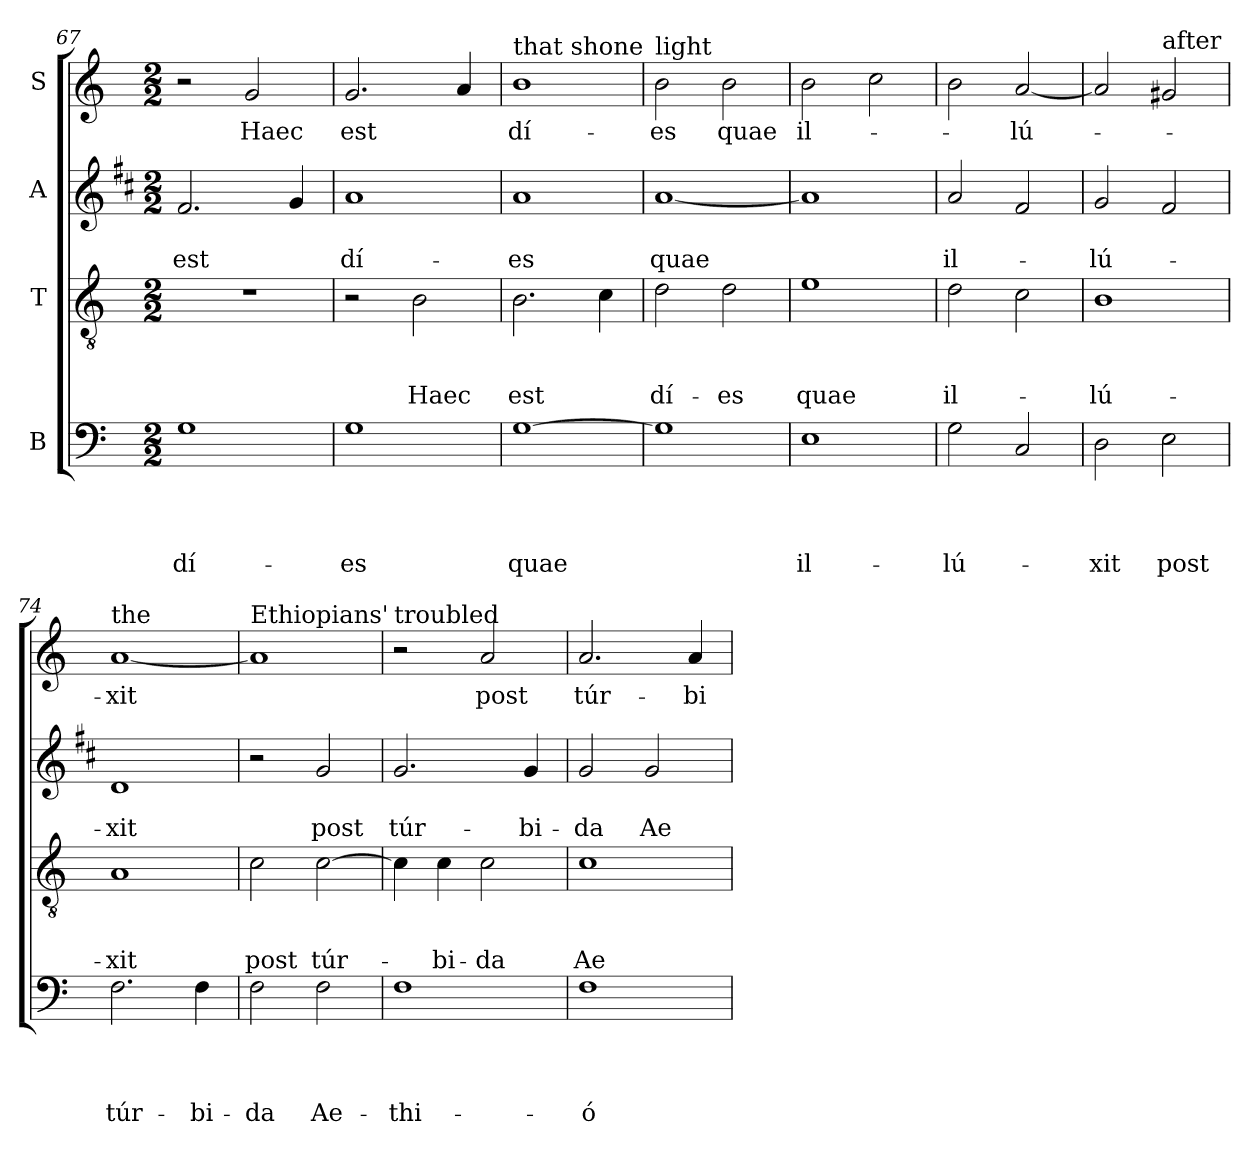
**kern	**text	**text	**text	**text	**kern	**text	**text	**text	**kern	**text	**text	**kern	**text
*part4	*part4	*part4	*part4	*part4	*part3	*part3	*part3	*part3	*part2	*part2	*part2	*part1	*part1
*staff4	*staff4	*staff4	*staff4	*staff4	*staff3	*staff3	*staff3	*staff3	*staff2	*staff2	*staff2	*staff1	*staff1
*I"B	*	*	*	*	*I"T	*	*	*	*I"A	*	*	*I"S	*
*clefF4	*	*	*	*	*clefGv2	*	*	*	*clefG2	*	*	*clefG2	*
*	*	*	*	*	*	*	*	*	*ITrd1c2	*	*	*	*
*k[]	*	*	*	*	*k[]	*	*	*	*k[]	*	*	*k[]	*
*C:	*	*	*	*	*C:	*	*	*	*C:	*	*	*C:	*
*M2/2	*	*	*	*	*M2/2	*	*	*	*M2/2	*	*	*M2/2	*
=67	=67	=67	=67	=67	=67	=67	=67	=67	=67	=67	=67	=67	=67
!	!	!	!	!LO:LY:b	!	!	!	!	!	!	!LO:LY:b	!	!
1G	.	.	.	dí-	1r	.	.	.	2.e/	.	est	2r	.
!	!	!	!	!	!	!	!	!	!	!	!	!	!LO:LY:b
.	.	.	.	.	.	.	.	.	.	.	.	2g/	Haec
.	.	.	.	.	.	.	.	.	4f/	.	.	.	.
=68	=68	=68	=68	=68	=68	=68	=68	=68	=68	=68	=68	=68	=68
!	!	!	!	!LO:LY:b	!	!	!	!	!	!	!LO:LY:b	!	!LO:LY:b
1G	.	.	.	-es	2r	.	.	.	1g	.	dí-	2.g/	est
!	!	!	!	!	!	!	!	!LO:LY:b	!	!	!	!	!
.	.	.	.	.	2B\	.	.	Haec	.	.	.	.	.
.	.	.	.	.	.	.	.	.	.	.	.	4a/	.
=69	=69	=69	=69	=69	=69	=69	=69	=69	=69	=69	=69	=69	=69
!	!	!	!	!	!	!	!	!	!	!	!	!LO:TX:a:t=that shone	!
!	!	!	!	!LO:LY:b	!	!	!	!LO:LY:b	!	!	!LO:LY:b	!	!LO:LY:b
[1G	.	.	.	quae	2.B\	.	.	est	1g	.	-es	1b	dí-
.	.	.	.	.	4c\	.	.	.	.	.	.	.	.
=70	=70	=70	=70	=70	=70	=70	=70	=70	=70	=70	=70	=70	=70
!	!	!	!	!	!	!	!	!	!	!	!	!LO:TX:a:t=light	!
!	!	!	!	!	!	!	!	!LO:LY:b	!	!	!LO:LY:b	!	!LO:LY:b
1G]	.	.	.	.	2d\	.	.	dí-	[1g	.	quae	2b\	-es
!	!	!	!	!	!	!	!	!LO:LY:b	!	!	!	!	!LO:LY:b
.	.	.	.	.	2d\	.	.	-es	.	.	.	2b\	quae
!!LO:PB:g=z
=71	=71	=71	=71	=71	=71	=71	=71	=71	=71	=71	=71	=71	=71
!	!	!	!	!LO:LY:b	!	!	!	!LO:LY:b	!	!	!	!	!LO:LY:b
1E	.	.	.	il-	1e	.	.	quae	1g]	.	.	2b\	il-
.	.	.	.	.	.	.	.	.	.	.	.	2cc\	.
=72	=72	=72	=72	=72	=72	=72	=72	=72	=72	=72	=72	=72	=72
!	!	!	!	!LO:LY:b	!	!	!	!LO:LY:b	!	!	!LO:LY:b	!	!
2G\	.	.	.	-lú-	2d\	.	.	il-	2g/	.	il-	2b\	.
!	!	!	!	!	!	!	!	!	!	!	!	!	!LO:LY:b
2C/	.	.	.	.	2c\	.	.	.	2e/	.	.	[2a/	-lú-
=73	=73	=73	=73	=73	=73	=73	=73	=73	=73	=73	=73	=73	=73
!	!	!	!	!LO:LY:b	!	!	!	!LO:LY:b	!	!	!LO:LY:b	!	!
2D\	.	.	.	-xit	1B	.	.	-lú-	2f/	.	-lú-	2a/]	.
!	!	!	!	!	!	!	!	!	!	!	!	!LO:TX:a:t=after	!
!	!	!	!	!LO:LY:b	!	!	!	!	!	!	!	!	!
2E\	.	.	.	post	.	.	.	.	2e/	.	.	2g#/	.
=74	=74	=74	=74	=74	=74	=74	=74	=74	=74	=74	=74	=74	=74
!	!	!	!	!	!	!	!	!	!	!	!	!LO:TX:a:t=the	!
!	!	!	!	!LO:LY:b	!	!	!	!LO:LY:b	!	!	!LO:LY:b	!	!LO:LY:b
2.F\	.	.	.	túr-	1A	.	.	-xit	1c	.	-xit	[1a	-xit
!	!	!	!	!LO:LY:b	!	!	!	!	!	!	!	!	!
4F\	.	.	.	-bi-	.	.	.	.	.	.	.	.	.
=75	=75	=75	=75	=75	=75	=75	=75	=75	=75	=75	=75	=75	=75
!	!	!	!	!	!	!	!	!	!	!	!	!LO:TX:a:t=Ethiopians'	!
!	!	!	!	!LO:LY:b	!	!	!	!LO:LY:b	!	!	!	!	!
2F\	.	.	.	-da	2c\	.	.	post	2r	.	.	1a]	.
!	!	!	!	!LO:LY:b	!	!	!	!LO:LY:b	!	!	!LO:LY:b	!	!
2F\	.	.	.	Ae-	[2c\	.	.	túr-	2f/	.	post	.	.
=76	=76	=76	=76	=76	=76	=76	=76	=76	=76	=76	=76	=76	=76
!	!	!	!	!	!	!	!	!	!	!	!	!LO:TX:a:t=troubled	!
!	!	!	!	!LO:LY:b	!	!	!	!	!	!	!LO:LY:b	!	!
1F	.	.	.	-thi-	4c\]	.	.	.	2.f/	.	túr-	2r	.
!	!	!	!	!	!	!	!	!LO:LY:b	!	!	!	!	!
.	.	.	.	.	4c\	.	.	-bi-	.	.	.	.	.
!	!	!	!	!	!	!	!	!LO:LY:b	!	!	!	!	!LO:LY:b
.	.	.	.	.	2c\	.	.	-da	.	.	.	2a/	post
!	!	!	!	!	!	!	!	!	!	!	!LO:LY:b	!	!
.	.	.	.	.	.	.	.	.	4f/	.	-bi-	.	.
=77	=77	=77	=77	=77	=77	=77	=77	=77	=77	=77	=77	=77	=77
!	!	!	!	!LO:LY:b	!	!	!	!LO:LY:b	!	!	!LO:LY:b	!	!LO:LY:b
1F	.	.	.	-ó-	1c	.	.	Ae-	2f/	.	-da	2.a/	túr-
!	!	!	!	!	!	!	!	!	!	!	!LO:LY:b	!	!
.	.	.	.	.	.	.	.	.	2f/	.	Ae-	.	.
!	!	!	!	!	!	!	!	!	!	!	!	!	!LO:LY:b
.	.	.	.	.	.	.	.	.	.	.	.	4a/	-bi-
=	=	=	=	=	=	=	=	=	=	=	=	=	=
*-	*-	*-	*-	*-	*-	*-	*-	*-	*-	*-	*-	*-	*-
